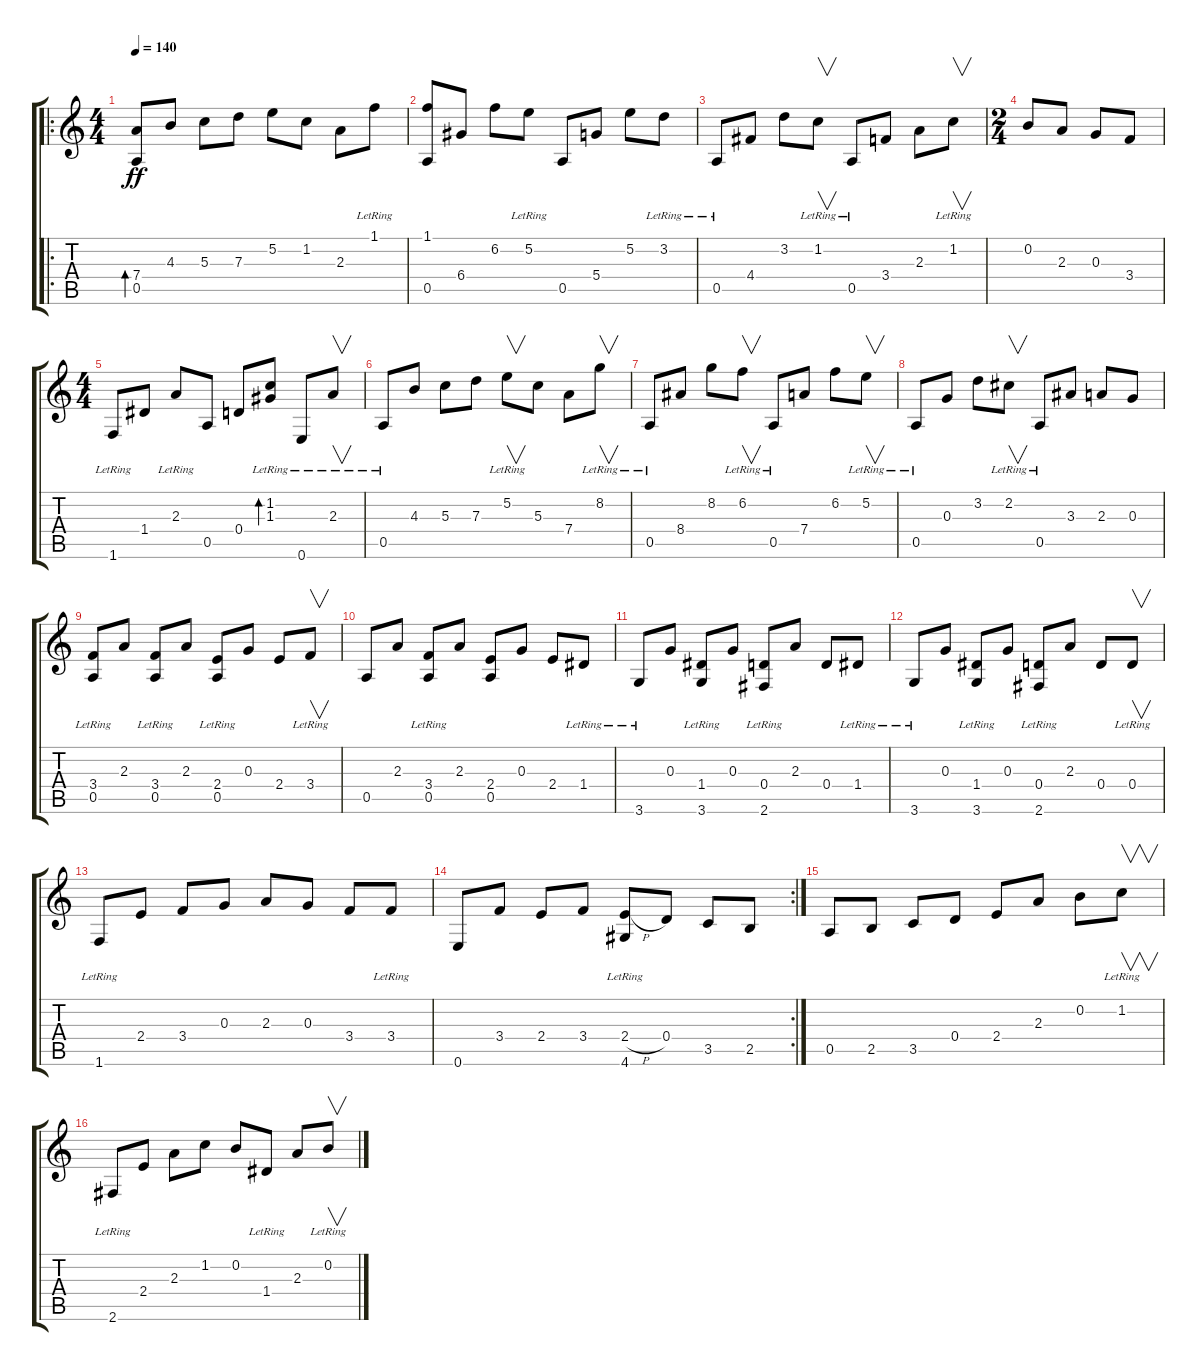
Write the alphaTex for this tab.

\track "" {instrument acousticguitarnylon}
\staff {score tabs}
\tuning (E4 B3 G3 D3 A2 E2) {hide}
\ro
\ts (4 4)
\tempo 140
\clef g2
\ks c
(7.4 0.5).8{bd 240 dy ff instrument acousticguitarnylon} 4.3.8 5.3.8 7.3.8 5.2.8 1.2.8 2.3.8 1.1{lr}.8 |
(1.1 0.5).8 6.4.8 6.2.8 5.2{lr}.8 0.5.8 5.4.8 5.2.8 3.2{lr}.8 |
0.5{lr}.8 4.4.8 3.2.8 1.2{lr}.8{v} 0.5{lr}.8 3.4.8 2.3.8 1.2{lr}.8{v} |
\ts (2 4)
0.2.8 2.3.8 0.3.8 3.4.8 |
\ts (4 4)
1.6{lr}.8 1.4.8 2.3{lr}.8 0.5.8 0.4.8 (1.2{lr} 1.3{lr}).8{bd 240} 0.6{lr}.8 2.3{lr}.8{v} |
0.5{lr}.8 4.3.8 5.3.8 7.3.8 5.2{lr}.8{v} 5.3.8 7.4.8 8.2{lr}.8{v} |
0.5{lr}.8 8.4.8 8.2.8 6.2{lr}.8{v} 0.5{lr}.8 7.4.8 6.2.8 5.2{lr}.8{v} |
0.5{lr}.8 0.3.8 3.2.8 2.2{lr}.8{v} 0.5{lr}.8 3.3.8 2.3.8 0.3.8 |
(3.4 0.5{lr}).8 2.3.8 (3.4 0.5{lr}).8 2.3.8 (2.4 0.5{lr}).8 0.3.8 2.4.8 3.4{lr}.8{v} |
0.5.8 2.3.8 (3.4 0.5{lr}).8 2.3.8 (2.4 0.5).8 0.3.8 2.4.8 1.4{lr}.8 |
3.6{lr}.8 0.3.8 (1.4 3.6{lr}).8 0.3.8 (0.4 2.6{lr}).8 2.3.8 0.4.8 1.4{lr}.8 |
3.6{lr}.8 0.3.8 (1.4 3.6{lr}).8 0.3.8 (0.4 2.6{lr}).8 2.3.8 0.4.8 0.4{lr}.8{v} |
1.6{lr}.8 2.4.8 3.4.8 0.3.8 2.3.8 0.3.8 3.4.8 3.4{lr}.8 |
\rc 2
0.6.8 3.4.8 2.4.8 3.4.8 (2.4{h} 4.6{lr}).8 0.4.8 3.5.8 2.5.8 |
0.5.8 2.5.8 3.5.8 0.4.8 2.4.8 2.3.8 0.2.8 1.2{lr}.8{v} |
2.6{lr}.8 2.4.8 2.3.8 1.2.8 0.2.8 1.4{lr}.8 2.3.8 0.2{lr}.8{v}
